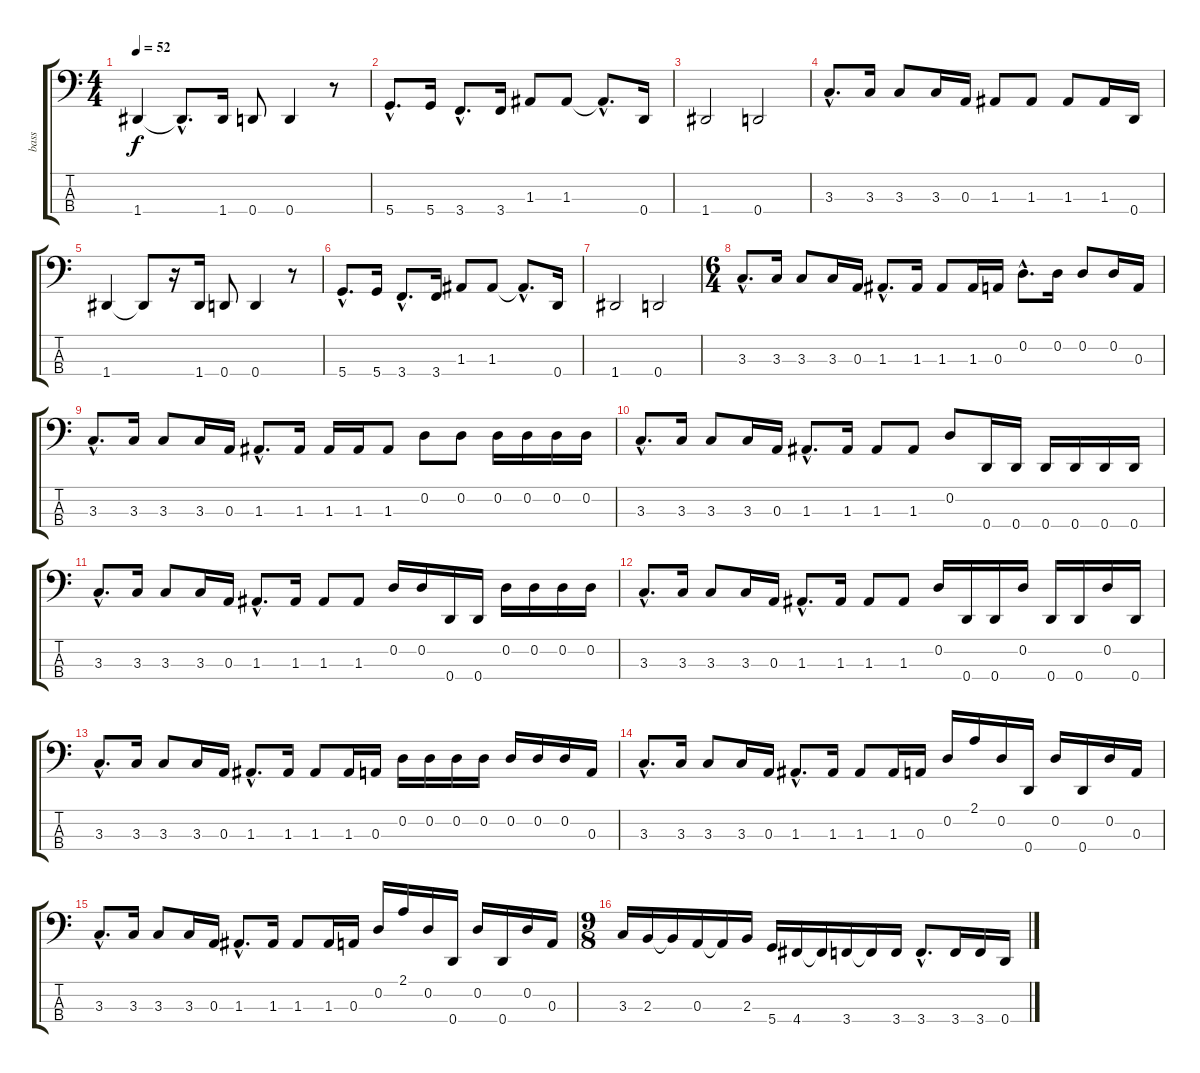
\track ("bass" "bass") {instrument electricbassfinger}
\staff {score tabs}
\tuning (G2 D2 A1 D1) {hide}
\ts (4 4)
\tempo 52
\clef f4
\ks c
1.4.4{dy f} 1.4{hac t}.8{d} 1.4.16 0.4.8 0.4.4 r.8 |
5.4{hac}.8{d} 5.4.16 3.4{hac}.8{d} 3.4.16 1.3.8 1.3.8 1.3{hac t}.8{d} 0.4.16 |
1.4.2 0.4.2 |
3.3{hac}.8{d} 3.3.16 3.3.8 3.3.16 0.3.16 1.3.8 1.3.8 1.3.8 1.3.16 0.4.16 |
1.4.4 1.4{t}.8 r.16 1.4.16 0.4.8 0.4.4 r.8 |
5.4{hac}.8{d} 5.4.16 3.4{hac}.8{d} 3.4.16 1.3.8 1.3.8 1.3{hac t}.8{d} 0.4.16 |
1.4.2 0.4.2 |
\ts (6 4)
3.3{hac}.8{d} 3.3.16 3.3.8 3.3.16 0.3.16 1.3{hac}.8{d} 1.3.16 1.3.8 1.3.16 0.3.16 0.2{hac}.8{d} 0.2.16 0.2.8 0.2.16 0.3.16 |
3.3{hac}.8{d} 3.3.16 3.3.8 3.3.16 0.3.16 1.3{hac}.8{d} 1.3.16 1.3.16 1.3.16 1.3.8 0.2.8 0.2.8 0.2.16 0.2.16 0.2.16 0.2.16 |
3.3{hac}.8{d} 3.3.16 3.3.8 3.3.16 0.3.16 1.3{hac}.8{d} 1.3.16 1.3.8 1.3.8 0.2.8 0.4.16 0.4.16 0.4.16 0.4.16 0.4.16 0.4.16 |
3.3{hac}.8{d} 3.3.16 3.3.8 3.3.16 0.3.16 1.3{hac}.8{d} 1.3.16 1.3.8 1.3.8 0.2.16 0.2.16 0.4.16 0.4.16 0.2.16 0.2.16 0.2.16 0.2.16 |
3.3{hac}.8{d} 3.3.16 3.3.8 3.3.16 0.3.16 1.3{hac}.8{d} 1.3.16 1.3.8 1.3.8 0.2.16 0.4.16 0.4.16 0.2.16 0.4.16 0.4.16 0.2.16 0.4.16 |
3.3{hac}.8{d} 3.3.16 3.3.8 3.3.16 0.3.16 1.3{hac}.8{d} 1.3.16 1.3.8 1.3.16 0.3.16 0.2.16 0.2.16 0.2.16 0.2.16 0.2.16 0.2.16 0.2.16 0.3.16 |
3.3{hac}.8{d} 3.3.16 3.3.8 3.3.16 0.3.16 1.3{hac}.8{d} 1.3.16 1.3.8 1.3.16 0.3.16 0.2.16 2.1.16 0.2.16 0.4.16 0.2.16 0.4.16 0.2.16 0.3.16 |
3.3{hac}.8{d} 3.3.16 3.3.8 3.3.16 0.3.16 1.3{hac}.8{d} 1.3.16 1.3.8 1.3.16 0.3.16 0.2.16 2.1.16 0.2.16 0.4.16 0.2.16 0.4.16 0.2.16 0.3.16 |
\ts (9 8)
3.3.16 2.3.16 2.3{t}.16 0.3.16 0.3{t}.16 2.3.16 5.4.16 4.4.16 4.4{t}.16 3.4.16 3.4{t}.16 3.4.16 3.4{hac}.8{d} 3.4.16 3.4.16 0.4.16
